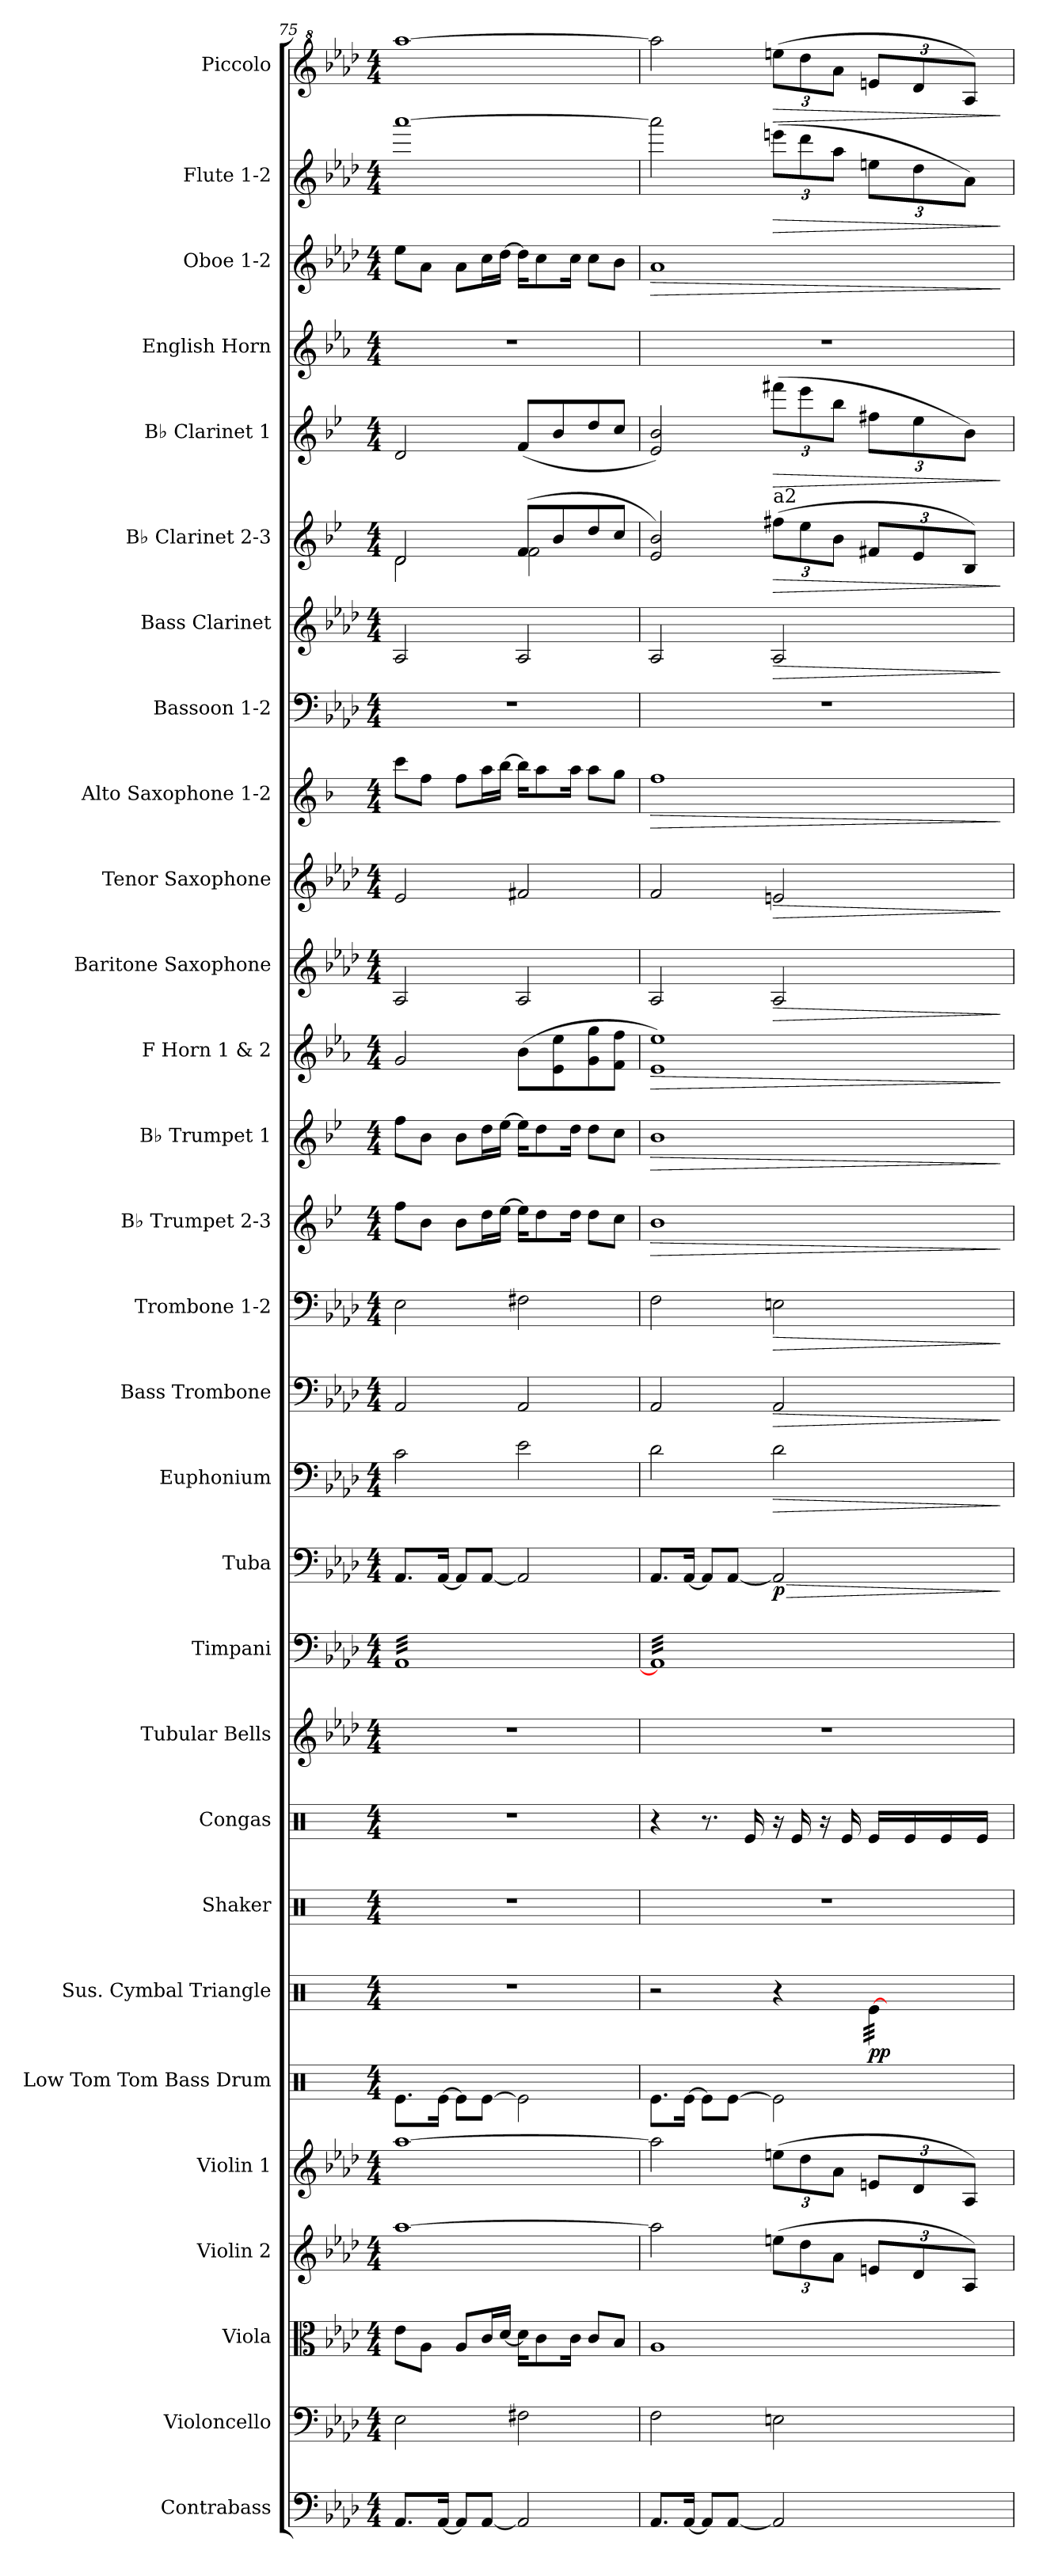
**kern	**kern	**kern	**kern	**kern	**kern	**kern	**dynam	**kern	**kern	**kern	**kern	**kern	**dynam	**kern	**dynam	**kern	**dynam	**kern	**dynam	**kern	**dynam	**kern	**dynam	**kern	**dynam	**kern	**dynam	**kern	**dynam	**kern	**dynam	**kern	**kern	**dynam	**kern	**dynam	**kern	**dynam	**kern	**kern	**dynam	**kern	**dynam	**kern	**dynam
*part29	*part28	*part27	*part26	*part25	*part24	*part23	*part23	*part22	*part21	*part20	*part19	*part18	*part18	*part17	*part17	*part16	*part16	*part15	*part15	*part14	*part14	*part13	*part13	*part12	*part12	*part11	*part11	*part10	*part10	*part9	*part9	*part8	*part7	*part7	*part6	*part6	*part5	*part5	*part4	*part3	*part3	*part2	*part2	*part1	*part1
*staff29	*staff28	*staff27	*staff26	*staff25	*staff24	*staff23	*staff23	*staff22	*staff21	*staff20	*staff19	*staff18	*staff18	*staff17	*staff17	*staff16	*staff16	*staff15	*staff15	*staff14	*staff14	*staff13	*staff13	*staff12	*staff12	*staff11	*staff11	*staff10	*staff10	*staff9	*staff9	*staff8	*staff7	*staff7	*staff6	*staff6	*staff5	*staff5	*staff4	*staff3	*staff3	*staff2	*staff2	*staff1	*staff1
*I"Contrabass	*I"Violoncello	*I"Viola	*I"Violin 2	*I"Violin 1	*I"Low Tom Tom Bass Drum	*I"Sus. Cymbal Triangle	*	*I"Shaker	*I"Congas	*I"Tubular Bells	*I"Timpani	*I"Tuba	*	*I"Euphonium	*	*I"Bass Trombone	*	*I"Trombone 1-2	*	*I"B♭ Trumpet 2-3	*	*I"B♭ Trumpet 1	*	*I"F Horn 1 &amp; 2	*	*I"Baritone Saxophone	*	*I"Tenor Saxophone	*	*I"Alto Saxophone 1-2	*	*I"Bassoon 1-2	*I"Bass Clarinet	*	*I"B♭ Clarinet 2-3	*	*I"B♭ Clarinet 1	*	*I"English Horn	*I"Oboe 1-2	*	*I"Flute 1-2	*	*I"Piccolo	*
*I'Cb.	*I'Vc.	*I'Vla.	*I'Vln. 2	*I'Vln. 1	*I'B. Dr.	*I'Cym.	*	*I'Shk	*I'Co.	*I'Tu. Be.	*I'Timp.	*I'Tba.	*	*I'Euph.	*	*I'B. Tbn.	*	*I'Tbn. 1-2	*	*I'B♭ Tpt. 2-3	*	*I'B♭ Tpt. 1	*	*I'F Hn. 1 3	*	*I'Bar. Sax.	*	*I'T. Sax.	*	*I'A. Sax. 1-2	*	*I'Bsn. 1-2	*I'B. Cl.	*	*I'B♭ Cl. 2-3	*	*I'B♭ Cl. 1	*	*I'E. Hn.	*I'Ob. 1-2	*	*I'Fl. 1-2	*	*I'Picc.	*
*clefF4	*clefF4	*clefC3	*clefG2	*clefG2	*clefX	*clefX	*	*clefX	*clefX	*clefG2	*clefF4	*clefF4	*	*clefF4	*	*clefF4	*	*clefF4	*	*clefG2	*	*clefG2	*	*clefG2	*	*clefG2	*	*clefG2	*	*clefG2	*	*clefF4	*clefG2	*	*clefG2	*	*clefG2	*	*clefG2	*clefG2	*	*clefG2	*	*clefG^2	*
*ITrd7c12	*	*	*	*	*	*	*	*	*	*	*	*	*	*	*	*	*	*	*	*ITrd1c2	*	*ITrd1c2	*	*ITrd4c7	*	*ITrd12c21	*	*ITrd8c14	*	*ITrd5c9	*	*	*ITrd8c14	*	*ITrd1c2	*	*ITrd1c2	*	*ITrd4c7	*	*	*	*	*ITrd-7c-12	*
*k[b-e-a-d-]	*k[b-e-a-d-]	*k[b-e-a-d-]	*k[b-e-a-d-]	*k[b-e-a-d-]	*k[]	*k[]	*	*k[]	*k[]	*k[b-e-a-d-]	*k[b-e-a-d-]	*k[b-e-a-d-]	*	*k[b-e-a-d-]	*	*k[b-e-a-d-]	*	*k[b-e-a-d-]	*	*k[b-e-a-d-]	*	*k[b-e-a-d-]	*	*k[b-e-a-d-]	*	*k[b-e-a-d-]	*	*k[b-e-a-d-]	*	*k[b-e-a-d-]	*	*k[b-e-a-d-]	*k[b-e-a-d-]	*	*k[b-e-a-d-]	*	*k[b-e-a-d-]	*	*k[b-e-a-d-]	*k[b-e-a-d-]	*	*k[b-e-a-d-]	*	*k[b-e-a-d-]	*
*M4/4	*M4/4	*M4/4	*M4/4	*M4/4	*M4/4	*M4/4	*	*M4/4	*M4/4	*M4/4	*M4/4	*M4/4	*	*M4/4	*	*M4/4	*	*M4/4	*	*M4/4	*	*M4/4	*	*M4/4	*	*M4/4	*	*M4/4	*	*M4/4	*	*M4/4	*M4/4	*	*M4/4	*	*M4/4	*	*M4/4	*M4/4	*	*M4/4	*	*M4/4	*
=75	=75	=75	=75	=75	=75	=75	=75	=75	=75	=75	=75	=75	=75	=75	=75	=75	=75	=75	=75	=75	=75	=75	=75	=75	=75	=75	=75	=75	=75	=75	=75	=75	=75	=75	=75	=75	=75	=75	=75	=75	=75	=75	=75	=75	=75
*	*	*	*	*	*	*	*	*	*	*	*	*	*	*	*	*	*	*	*	*	*	*	*	*	*	*	*	*	*	*	*	*	*	*	*^	*	*	*	*	*	*	*	*	*	*
*	*	*	*	*	*	*	*	*	*	*	*tremolo	*	*	*	*	*	*	*	*	*	*	*	*	*	*	*	*	*	*	*	*	*	*	*	*	*	*	*	*	*	*	*	*	*	*	*
8.AAA-/L	2E-\	8e-\L	[1aa-	[1aa-	8.Re\L	1r	.	1r	1r	1r	32AA-LLL	8.AA-/L	.	2c\	.	2AA-/	.	2E-\	.	8ee-\L	.	8ee-\L	.	2c/	.	2AA-/	.	2E-/	.	8ee-\L	.	1r	2AA-/	.	2c/	2c\	.	2c/	.	1r	8ee-\L	.	[1aaa-	.	[1aaaa-	.
.	.	.	.	.	.	.	.	.	.	.	32AA-	.	.	.	.	.	.	.	.	.	.	.	.	.	.	.	.	.	.	.	.	.	.	.	.	.	.	.	.	.	.	.	.	.	.	.
.	.	.	.	.	.	.	.	.	.	.	32AA-	.	.	.	.	.	.	.	.	.	.	.	.	.	.	.	.	.	.	.	.	.	.	.	.	.	.	.	.	.	.	.	.	.	.	.
.	.	.	.	.	.	.	.	.	.	.	32AA-	.	.	.	.	.	.	.	.	.	.	.	.	.	.	.	.	.	.	.	.	.	.	.	.	.	.	.	.	.	.	.	.	.	.	.
.	.	8A-\J	.	.	.	.	.	.	.	.	32AA-	.	.	.	.	.	.	.	.	8a-\J	.	8a-\J	.	.	.	.	.	.	.	8a-\J	.	.	.	.	.	.	.	.	.	.	8a-\J	.	.	.	.	.
.	.	.	.	.	.	.	.	.	.	.	32AA-	.	.	.	.	.	.	.	.	.	.	.	.	.	.	.	.	.	.	.	.	.	.	.	.	.	.	.	.	.	.	.	.	.	.	.
[16AAA-/Jk	.	.	.	.	[16Re\Jk	.	.	.	.	.	32AA-	[16AA-/Jk	.	.	.	.	.	.	.	.	.	.	.	.	.	.	.	.	.	.	.	.	.	.	.	.	.	.	.	.	.	.	.	.	.	.
.	.	.	.	.	.	.	.	.	.	.	32AA-	.	.	.	.	.	.	.	.	.	.	.	.	.	.	.	.	.	.	.	.	.	.	.	.	.	.	.	.	.	.	.	.	.	.	.
8AAA-/L]	.	8A-/L	.	.	8Re\L]	.	.	.	.	.	32AA-	8AA-/L]	.	.	.	.	.	.	.	8a-\L	.	8a-\L	.	.	.	.	.	.	.	8a-\L	.	.	.	.	.	.	.	.	.	.	8a-\L	.	.	.	.	.
.	.	.	.	.	.	.	.	.	.	.	32AA-	.	.	.	.	.	.	.	.	.	.	.	.	.	.	.	.	.	.	.	.	.	.	.	.	.	.	.	.	.	.	.	.	.	.	.
.	.	.	.	.	.	.	.	.	.	.	32AA-	.	.	.	.	.	.	.	.	.	.	.	.	.	.	.	.	.	.	.	.	.	.	.	.	.	.	.	.	.	.	.	.	.	.	.
.	.	.	.	.	.	.	.	.	.	.	32AA-	.	.	.	.	.	.	.	.	.	.	.	.	.	.	.	.	.	.	.	.	.	.	.	.	.	.	.	.	.	.	.	.	.	.	.
[8AAA-/J	.	16c/L	.	.	[8Re\J	.	.	.	.	.	32AA-	[8AA-/J	.	.	.	.	.	.	.	16cc\L	.	16cc\L	.	.	.	.	.	.	.	16cc\L	.	.	.	.	.	.	.	.	.	.	16cc\L	.	.	.	.	.
.	.	.	.	.	.	.	.	.	.	.	32AA-	.	.	.	.	.	.	.	.	.	.	.	.	.	.	.	.	.	.	.	.	.	.	.	.	.	.	.	.	.	.	.	.	.	.	.
.	.	[16d-/JJ	.	.	.	.	.	.	.	.	32AA-	.	.	.	.	.	.	.	.	[16dd-\JJ	.	[16dd-\JJ	.	.	.	.	.	.	.	[16dd-\JJ	.	.	.	.	.	.	.	.	.	.	[16dd-\JJ	.	.	.	.	.
.	.	.	.	.	.	.	.	.	.	.	32AA-	.	.	.	.	.	.	.	.	.	.	.	.	.	.	.	.	.	.	.	.	.	.	.	.	.	.	.	.	.	.	.	.	.	.	.
2AAA-/]	2F#X\	16d-\KL]	.	.	2Re\]	.	.	.	.	.	32AA-	2AA-/]	.	2e-\	.	2AA-/	.	2F#X\	.	16dd-\KL]	.	16dd-\KL]	.	(8e-\L	.	2AA-/	.	2F#X/	.	16dd-\KL]	.	.	2AA-/	.	(8e-/L	2e-\	.	(8e-/L	.	.	16dd-\KL]	.	.	.	.	.
.	.	.	.	.	.	.	.	.	.	.	32AA-	.	.	.	.	.	.	.	.	.	.	.	.	.	.	.	.	.	.	.	.	.	.	.	.	.	.	.	.	.	.	.	.	.	.	.
.	.	8c\	.	.	.	.	.	.	.	.	32AA-	.	.	.	.	.	.	.	.	8cc\	.	8cc\	.	.	.	.	.	.	.	8cc\	.	.	.	.	.	.	.	.	.	.	8cc\	.	.	.	.	.
.	.	.	.	.	.	.	.	.	.	.	32AA-	.	.	.	.	.	.	.	.	.	.	.	.	.	.	.	.	.	.	.	.	.	.	.	.	.	.	.	.	.	.	.	.	.	.	.
.	.	.	.	.	.	.	.	.	.	.	32AA-	.	.	.	.	.	.	.	.	.	.	.	.	8A-\ 8a-\	.	.	.	.	.	.	.	.	.	.	8a-/	.	.	8a-/	.	.	.	.	.	.	.	.
.	.	.	.	.	.	.	.	.	.	.	32AA-	.	.	.	.	.	.	.	.	.	.	.	.	.	.	.	.	.	.	.	.	.	.	.	.	.	.	.	.	.	.	.	.	.	.	.
.	.	16c\Jk	.	.	.	.	.	.	.	.	32AA-	.	.	.	.	.	.	.	.	16cc\Jk	.	16cc\Jk	.	.	.	.	.	.	.	16cc\Jk	.	.	.	.	.	.	.	.	.	.	16cc\Jk	.	.	.	.	.
.	.	.	.	.	.	.	.	.	.	.	32AA-	.	.	.	.	.	.	.	.	.	.	.	.	.	.	.	.	.	.	.	.	.	.	.	.	.	.	.	.	.	.	.	.	.	.	.
.	.	8c/L	.	.	.	.	.	.	.	.	32AA-	.	.	.	.	.	.	.	.	8cc\L	.	8cc\L	.	8c\ 8cc\	.	.	.	.	.	8cc\L	.	.	.	.	8cc/	.	.	8cc/	.	.	8cc\L	.	.	.	.	.
.	.	.	.	.	.	.	.	.	.	.	32AA-	.	.	.	.	.	.	.	.	.	.	.	.	.	.	.	.	.	.	.	.	.	.	.	.	.	.	.	.	.	.	.	.	.	.	.
.	.	.	.	.	.	.	.	.	.	.	32AA-	.	.	.	.	.	.	.	.	.	.	.	.	.	.	.	.	.	.	.	.	.	.	.	.	.	.	.	.	.	.	.	.	.	.	.
.	.	.	.	.	.	.	.	.	.	.	32AA-	.	.	.	.	.	.	.	.	.	.	.	.	.	.	.	.	.	.	.	.	.	.	.	.	.	.	.	.	.	.	.	.	.	.	.
.	.	8B-/J	.	.	.	.	.	.	.	.	32AA-	.	.	.	.	.	.	.	.	8b-\J	.	8b-\J	.	8B-\ 8b-\J	.	.	.	.	.	8b-\J	.	.	.	.	8b-/J	.	.	8b-/J	.	.	8b-\J	.	.	.	.	.
.	.	.	.	.	.	.	.	.	.	.	32AA-	.	.	.	.	.	.	.	.	.	.	.	.	.	.	.	.	.	.	.	.	.	.	.	.	.	.	.	.	.	.	.	.	.	.	.
.	.	.	.	.	.	.	.	.	.	.	32AA-	.	.	.	.	.	.	.	.	.	.	.	.	.	.	.	.	.	.	.	.	.	.	.	.	.	.	.	.	.	.	.	.	.	.	.
.	.	.	.	.	.	.	.	.	.	.	32AA-JJJ	.	.	.	.	.	.	.	.	.	.	.	.	.	.	.	.	.	.	.	.	.	.	.	.	.	.	.	.	.	.	.	.	.	.	.
*	*	*	*	*	*	*	*	*	*	*	*	*	*	*	*	*	*	*	*	*	*	*	*	*	*	*	*	*	*	*	*	*	*	*	*v	*v	*	*	*	*	*	*	*	*	*	*
=76	=76	=76	=76	=76	=76	=76	=76	=76	=76	=76	=76	=76	=76	=76	=76	=76	=76	=76	=76	=76	=76	=76	=76	=76	=76	=76	=76	=76	=76	=76	=76	=76	=76	=76	=76	=76	=76	=76	=76	=76	=76	=76	=76	=76	=76
*	*	*	*	*	*	*^	*	*	*	*	*	*	*	*	*	*	*	*	*	*	*	*	*	*	*	*	*	*	*	*	*	*	*	*	*	*	*	*	*	*	*	*	*	*	*
!	!	!	!	!	!	!	!	!	!	!	!	!	!	!	!	!	!	!	!	!	!	!LO:HP:b	!	!LO:HP:b	!	!LO:HP:b	!	!	!	!	!	!LO:HP:b	!	!	!	!	!	!	!	!	!	!LO:HP:b	!	!	!	!
8.AAA-/L	2F\	1A-	2aa-\]	2aa-\]	8.Re\L	2r	2.ryy	.	1r	4r	1r	32AA-]LLL	8.AA-/L	.	2d-\	.	2AA-/	.	2F\	.	1a-	>	1a-	>	1A- 1a-)	>	2AA-/	.	2F/	.	1a-	>	1r	2AA-/	.	2d-/ 2a-/)	.	2d-/ 2a-/)	.	1r	1a-	>	2aaa-\]	.	2aaaa-\]	.
.	.	.	.	.	.	.	.	.	.	.	.	32AA-	.	.	.	.	.	.	.	.	.	.	.	.	.	.	.	.	.	.	.	.	.	.	.	.	.	.	.	.	.	.	.	.	.	.
.	.	.	.	.	.	.	.	.	.	.	.	32AA-	.	.	.	.	.	.	.	.	.	.	.	.	.	.	.	.	.	.	.	.	.	.	.	.	.	.	.	.	.	.	.	.	.	.
.	.	.	.	.	.	.	.	.	.	.	.	32AA-	.	.	.	.	.	.	.	.	.	.	.	.	.	.	.	.	.	.	.	.	.	.	.	.	.	.	.	.	.	.	.	.	.	.
.	.	.	.	.	.	.	.	.	.	.	.	32AA-	.	.	.	.	.	.	.	.	.	.	.	.	.	.	.	.	.	.	.	.	.	.	.	.	.	.	.	.	.	.	.	.	.	.
.	.	.	.	.	.	.	.	.	.	.	.	32AA-	.	.	.	.	.	.	.	.	.	.	.	.	.	.	.	.	.	.	.	.	.	.	.	.	.	.	.	.	.	.	.	.	.	.
[16AAA-/Jk	.	.	.	.	[16Re\Jk	.	.	.	.	.	.	32AA-	[16AA-/Jk	.	.	.	.	.	.	.	.	.	.	.	.	.	.	.	.	.	.	.	.	.	.	.	.	.	.	.	.	.	.	.	.	.
.	.	.	.	.	.	.	.	.	.	.	.	32AA-	.	.	.	.	.	.	.	.	.	.	.	.	.	.	.	.	.	.	.	.	.	.	.	.	.	.	.	.	.	.	.	.	.	.
8AAA-/L]	.	.	.	.	8Re\L]	.	.	.	.	8.r	.	32AA-	8AA-/L]	.	.	.	.	.	.	.	.	.	.	.	.	.	.	.	.	.	.	.	.	.	.	.	.	.	.	.	.	.	.	.	.	.
.	.	.	.	.	.	.	.	.	.	.	.	32AA-	.	.	.	.	.	.	.	.	.	.	.	.	.	.	.	.	.	.	.	.	.	.	.	.	.	.	.	.	.	.	.	.	.	.
.	.	.	.	.	.	.	.	.	.	.	.	32AA-	.	.	.	.	.	.	.	.	.	.	.	.	.	.	.	.	.	.	.	.	.	.	.	.	.	.	.	.	.	.	.	.	.	.
.	.	.	.	.	.	.	.	.	.	.	.	32AA-	.	.	.	.	.	.	.	.	.	.	.	.	.	.	.	.	.	.	.	.	.	.	.	.	.	.	.	.	.	.	.	.	.	.
[8AAA-/J	.	.	.	.	[8Re\J	.	.	.	.	.	.	32AA-	[8AA-/J	.	.	.	.	.	.	.	.	.	.	.	.	.	.	.	.	.	.	.	.	.	.	.	.	.	.	.	.	.	.	.	.	.
.	.	.	.	.	.	.	.	.	.	.	.	32AA-	.	.	.	.	.	.	.	.	.	.	.	.	.	.	.	.	.	.	.	.	.	.	.	.	.	.	.	.	.	.	.	.	.	.
.	.	.	.	.	.	.	.	.	.	16Re/	.	32AA-	.	.	.	.	.	.	.	.	.	.	.	.	.	.	.	.	.	.	.	.	.	.	.	.	.	.	.	.	.	.	.	.	.	.
.	.	.	.	.	.	.	.	.	.	.	.	32AA-	.	.	.	.	.	.	.	.	.	.	.	.	.	.	.	.	.	.	.	.	.	.	.	.	.	.	.	.	.	.	.	.	.	.
*	*	*	*Xbrackettup	*Xbrackettup	*	*	*	*	*	*	*	*	*	*	*	*	*	*	*	*	*	*	*	*	*	*	*	*	*	*	*	*	*	*	*	*	*	*	*	*	*	*	*	*	*	*
!	!	!	!	!	!	!	!	!	!	!	!	!	!	!LO:HP:b	!	!LO:HP:b	!	!LO:HP:b	!	!LO:HP:b	!	!	!	!	!	!	!	!LO:HP:b	!	!LO:HP:b	!	!	!	!	!LO:HP:b	!	!	!	!	!	!	!	!	!	!	!
*	*	*	*	*	*	*	*	*	*	*	*	*	*	*	*	*	*	*	*	*	*	*	*	*	*	*	*	*	*	*	*	*	*	*	*	*Xbrackettup	*	*	*	*	*	*	*	*	*	*
!	!	!	!	!	!	!	!	!	!	!	!	!	!	!	!	!	!	!	!	!	!	!	!	!	!	!	!	!	!	!	!	!	!	!	!	!	!LO:HP:b	!	!	!	!	!	!	!	!	!
*	*	*	*	*	*	*	*	*	*	*	*	*	*	*	*	*	*	*	*	*	*	*	*	*	*	*	*	*	*	*	*	*	*	*	*	*	*	*Xbrackettup	*	*	*	*	*	*	*	*
!	!	!	!	!	!	!	!	!	!	!	!	!	!	!	!	!	!	!	!	!	!	!	!	!	!	!	!	!	!	!	!	!	!	!	!	!	!	!	!LO:HP:b	!	!	!	!	!	!	!
*	*	*	*	*	*	*	*	*	*	*	*	*	*	*	*	*	*	*	*	*	*	*	*	*	*	*	*	*	*	*	*	*	*	*	*	*	*	*	*	*	*	*	*Xbrackettup	*	*	*
!	!	!	!	!	!	!	!	!	!	!	!	!	!	!	!	!	!	!	!	!	!	!	!	!	!	!	!	!	!	!	!	!	!	!	!	!	!	!	!	!	!	!	!	!LO:HP:b	!	!
*	*	*	*	*	*	*	*	*	*	*	*	*	*	*	*	*	*	*	*	*	*	*	*	*	*	*	*	*	*	*	*	*	*	*	*	*	*	*	*	*	*	*	*	*	*Xbrackettup	*
!	!	!	!	!	!	!	!	!	!	!	!	!	!	!	!	!	!	!	!	!	!	!	!	!	!	!	!	!	!	!	!	!	!	!	!	!LO:TX:a:t=a2	!	!	!	!	!	!	!	!	!	!
!	!	!	!	!	!	!	!	!	!	!	!	!	!	!LO:DY:n=1:b	!	!	!	!	!	!	!	!	!	!	!	!	!	!	!	!	!	!	!	!	!	!	!	!	!	!	!	!	!	!	!	!LO:HP:b
2AAA-/]	2En\	.	(12een\L	(12een\L	2Re\]	4r	.	.	.	16r	.	32AA-	2AA-/]	> p	2d-\	>	2AA-/	>	2En\	>	.	.	.	.	.	.	2AA-/	>	2En/	>	.	.	.	2AA-/	>	(12een\L	>	(12eeen\L	>	.	.	.	(12eeen\L	>	(12eeeen\L	>
.	.	.	.	.	.	.	.	.	.	.	.	32AA-	.	.	.	.	.	.	.	.	.	.	.	.	.	.	.	.	.	.	.	.	.	.	.	.	.	.	.	.	.	.	.	.	.	.
.	.	.	.	.	.	.	.	.	.	16Re/	.	32AA-	.	.	.	.	.	.	.	.	.	.	.	.	.	.	.	.	.	.	.	.	.	.	.	.	.	.	.	.	.	.	.	.	.	.
.	.	.	12dd-\	12dd-\	.	.	.	.	.	.	.	.	.	.	.	.	.	.	.	.	.	.	.	.	.	.	.	.	.	.	.	.	.	.	.	12dd-\	.	12ddd-\	.	.	.	.	12ddd-\	.	12dddd-\	.
.	.	.	.	.	.	.	.	.	.	.	.	32AA-	.	.	.	.	.	.	.	.	.	.	.	.	.	.	.	.	.	.	.	.	.	.	.	.	.	.	.	.	.	.	.	.	.	.
.	.	.	.	.	.	.	.	.	.	16r	.	32AA-	.	.	.	.	.	.	.	.	.	.	.	.	.	.	.	.	.	.	.	.	.	.	.	.	.	.	.	.	.	.	.	.	.	.
.	.	.	.	.	.	.	.	.	.	.	.	32AA-	.	.	.	.	.	.	.	.	.	.	.	.	.	.	.	.	.	.	.	.	.	.	.	.	.	.	.	.	.	.	.	.	.	.
.	.	.	12a-\J	12a-\J	.	.	.	.	.	.	.	.	.	.	.	.	.	.	.	.	.	.	.	.	.	.	.	.	.	.	.	.	.	.	.	12a-\J	.	12aa-\J	.	.	.	.	12aa-\J	.	12aaa-\J	.
.	.	.	.	.	.	.	.	.	.	16Re/	.	32AA-	.	.	.	.	.	.	.	.	.	.	.	.	.	.	.	.	.	.	.	.	.	.	.	.	.	.	.	.	.	.	.	.	.	.
.	.	.	.	.	.	.	.	.	.	.	.	32AA-	.	.	.	.	.	.	.	.	.	.	.	.	.	.	.	.	.	.	.	.	.	.	.	.	.	.	.	.	.	.	.	.	.	.
!	!	!	!	!	!	!	!	!LO:DY:b	!	!	!	!	!	!	!	!	!	!	!	!	!	!	!	!	!	!	!	!	!	!	!	!	!	!	!	!	!	!	!	!	!	!	!	!	!	!
*	*	*	*	*	*	*tremolo	*	*	*	*	*	*	*	*	*	*	*	*	*	*	*	*	*	*	*	*	*	*	*	*	*	*	*	*	*	*	*	*	*	*	*	*	*	*	*	*
.	.	.	12en/L	12en/L	.	[32Re\LLL	32Re\LLLyy	pp	.	16Re/LL	.	32AA-	.	.	.	.	.	.	.	.	.	.	.	.	.	.	.	.	.	.	.	.	.	.	.	12en/L	.	12een\L	.	.	.	.	12een\L	.	12eeen/L	.
.	.	.	.	.	.	32Re\	32Re\yy	.	.	.	.	32AA-	.	.	.	.	.	.	.	.	.	.	.	.	.	.	.	.	.	.	.	.	.	.	.	.	.	.	.	.	.	.	.	.	.	.
.	.	.	.	.	.	32Re\	32Re\yy	.	.	16Re/	.	32AA-	.	.	.	.	.	.	.	.	.	.	.	.	.	.	.	.	.	.	.	.	.	.	.	.	.	.	.	.	.	.	.	.	.	.
.	.	.	12d-/	12d-/	.	.	.	.	.	.	.	.	.	.	.	.	.	.	.	.	.	.	.	.	.	.	.	.	.	.	.	.	.	.	.	12d-/	.	12dd-\	.	.	.	.	12dd-\	.	12ddd-/	.
.	.	.	.	.	.	32Re\	32Re\yy	.	.	.	.	32AA-	.	.	.	.	.	.	.	.	.	.	.	.	.	.	.	.	.	.	.	.	.	.	.	.	.	.	.	.	.	.	.	.	.	.
.	.	.	.	.	.	32Re\	32Re\yy	.	.	16Re/	.	32AA-	.	.	.	.	.	.	.	.	.	.	.	.	.	.	.	.	.	.	.	.	.	.	.	.	.	.	.	.	.	.	.	.	.	.
.	.	.	.	.	.	32Re\	32Re\yy	.	.	.	.	32AA-	.	.	.	.	.	.	.	.	.	.	.	.	.	.	.	.	.	.	.	.	.	.	.	.	.	.	.	.	.	.	.	.	.	.
.	.	.	12A-/J)	12A-/J)	.	.	.	.	.	.	.	.	.	.	.	.	.	.	.	.	.	.	.	.	.	.	.	.	.	.	.	.	.	.	.	12A-/J)	.	12a-\J)	.	.	.	.	12a-\J)	.	12aa-/J)	.
.	.	.	.	.	.	32Re\	32Re\yy	.	.	16Re/JJ	.	32AA-	.	.	.	.	.	.	.	.	.	.	.	.	.	.	.	.	.	.	.	.	.	.	.	.	.	.	.	.	.	.	.	.	.	.
.	.	.	.	.	.	32Re\JJJ	32Re\JJJyy	.	.	.	.	32AA-JJJ	.	.	.	.	.	.	.	.	.	.	.	.	.	.	.	.	.	.	.	.	.	.	.	.	.	.	.	.	.	.	.	.	.	.
*	*	*	*	*	*	*	*	*	*	*	*	*Xtremolo	*	*	*	*	*	*	*	*	*	*	*	*	*	*	*	*	*	*	*	*	*	*	*	*	*	*	*	*	*	*	*	*	*	*
*	*	*	*	*	*	*Xtremolo	*	*	*	*	*	*	*	*	*	*	*	*	*	*	*	*	*	*	*	*	*	*	*	*	*	*	*	*	*	*	*	*	*	*	*	*	*	*	*	*
*	*	*	*	*	*	*v	*v	*	*	*	*	*	*	*	*	*	*	*	*	*	*	*	*	*	*	*	*	*	*	*	*	*	*	*	*	*	*	*	*	*	*	*	*	*	*	*
.	.	.	.	.	.	.	.	.	.	.	.	.	]	.	]	.	]	.	]	.	]	.	]	.	]	.	]	.	]	.	]	.	.	]	.	]	.	]	.	.	]	.	]	.	]
=	=	=	=	=	=	=	=	=	=	=	=	=	=	=	=	=	=	=	=	=	=	=	=	=	=	=	=	=	=	=	=	=	=	=	=	=	=	=	=	=	=	=	=	=	=
*-	*-	*-	*-	*-	*-	*-	*-	*-	*-	*-	*-	*-	*-	*-	*-	*-	*-	*-	*-	*-	*-	*-	*-	*-	*-	*-	*-	*-	*-	*-	*-	*-	*-	*-	*-	*-	*-	*-	*-	*-	*-	*-	*-	*-	*-
